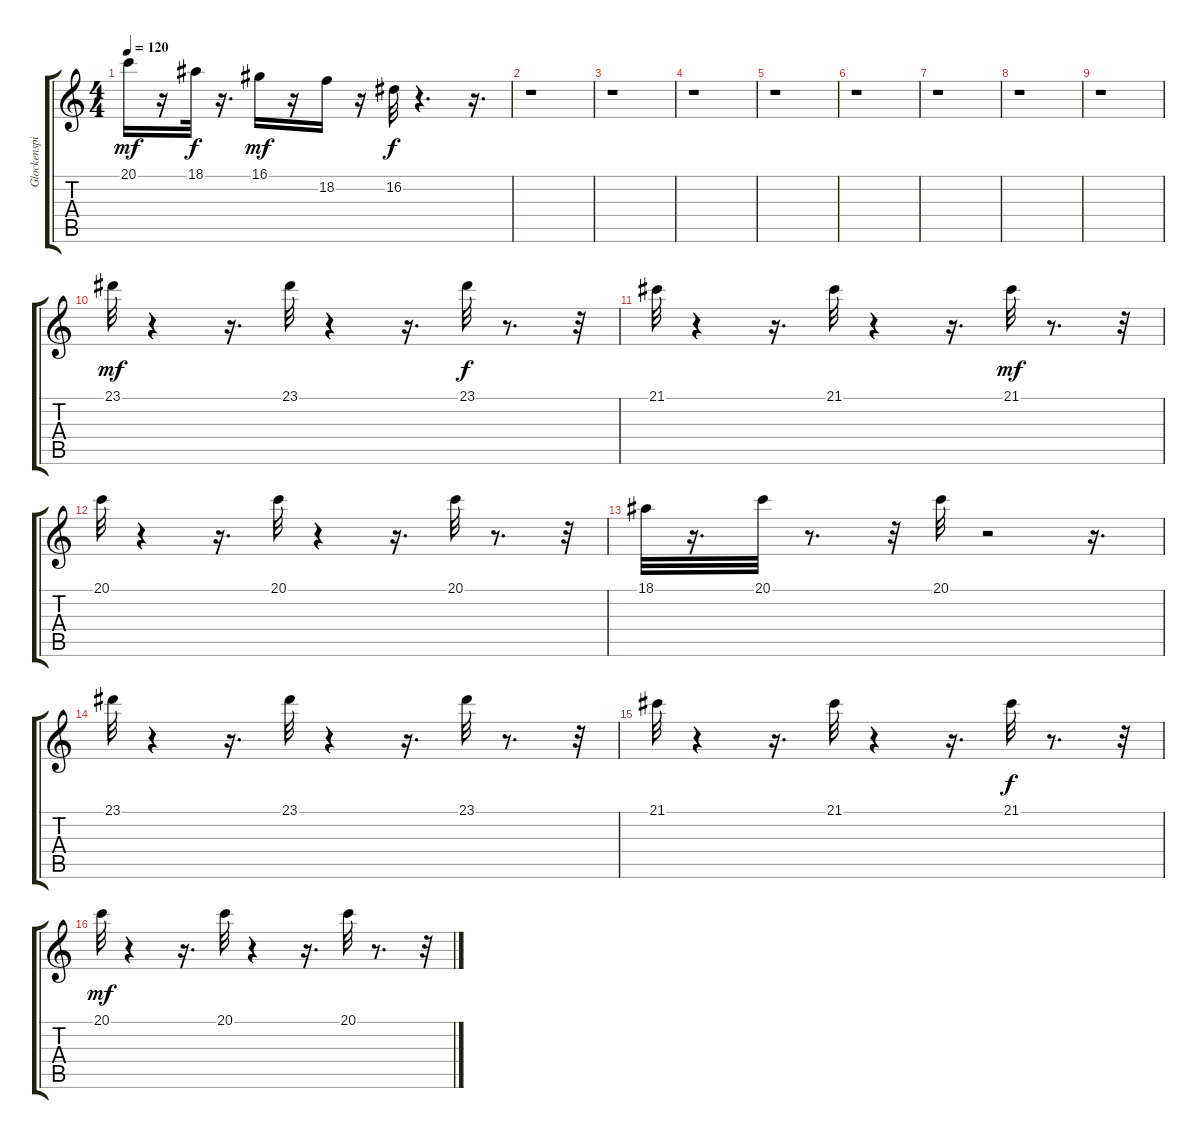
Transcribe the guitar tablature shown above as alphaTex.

\track ("Glockenspiel" "Glockenspi") {instrument glockenspiel}
\staff {score tabs}
\tuning (E4 B3 G3 D3 A2 E2) {hide}
\ts (4 4)
\tempo 120
\clef g2
\ks c
20.1.16{dy mf} r.16 18.1.32{dy f} r.16{d} 16.1.16{dy mf} r.16 18.2.16 r.16 16.2.32{dy f} r.4{d} r.16{d} |
r.1 |
r.1 |
r.1 |
r.1 |
r.1 |
r.1 |
r.1 |
r.1 |
23.1.32{dy mf} r.4 r.16{d} 23.1.32 r.4 r.16{d} 23.1.32{dy f} r.8{d} r.32 |
21.1.32 r.4 r.16{d} 21.1.32 r.4 r.16{d} 21.1.32{dy mf} r.8{d} r.32 |
20.1.32 r.4 r.16{d} 20.1.32 r.4 r.16{d} 20.1.32 r.8{d} r.32 |
18.1.32 r.16{d} 20.1.32 r.8{d} r.32 20.1.32 r.2 r.16{d} |
23.1.32 r.4 r.16{d} 23.1.32 r.4 r.16{d} 23.1.32 r.8{d} r.32 |
21.1.32 r.4 r.16{d} 21.1.32 r.4 r.16{d} 21.1.32{dy f} r.8{d} r.32 |
20.1.32{dy mf} r.4 r.16{d} 20.1.32 r.4 r.16{d} 20.1.32 r.8{d} r.32
